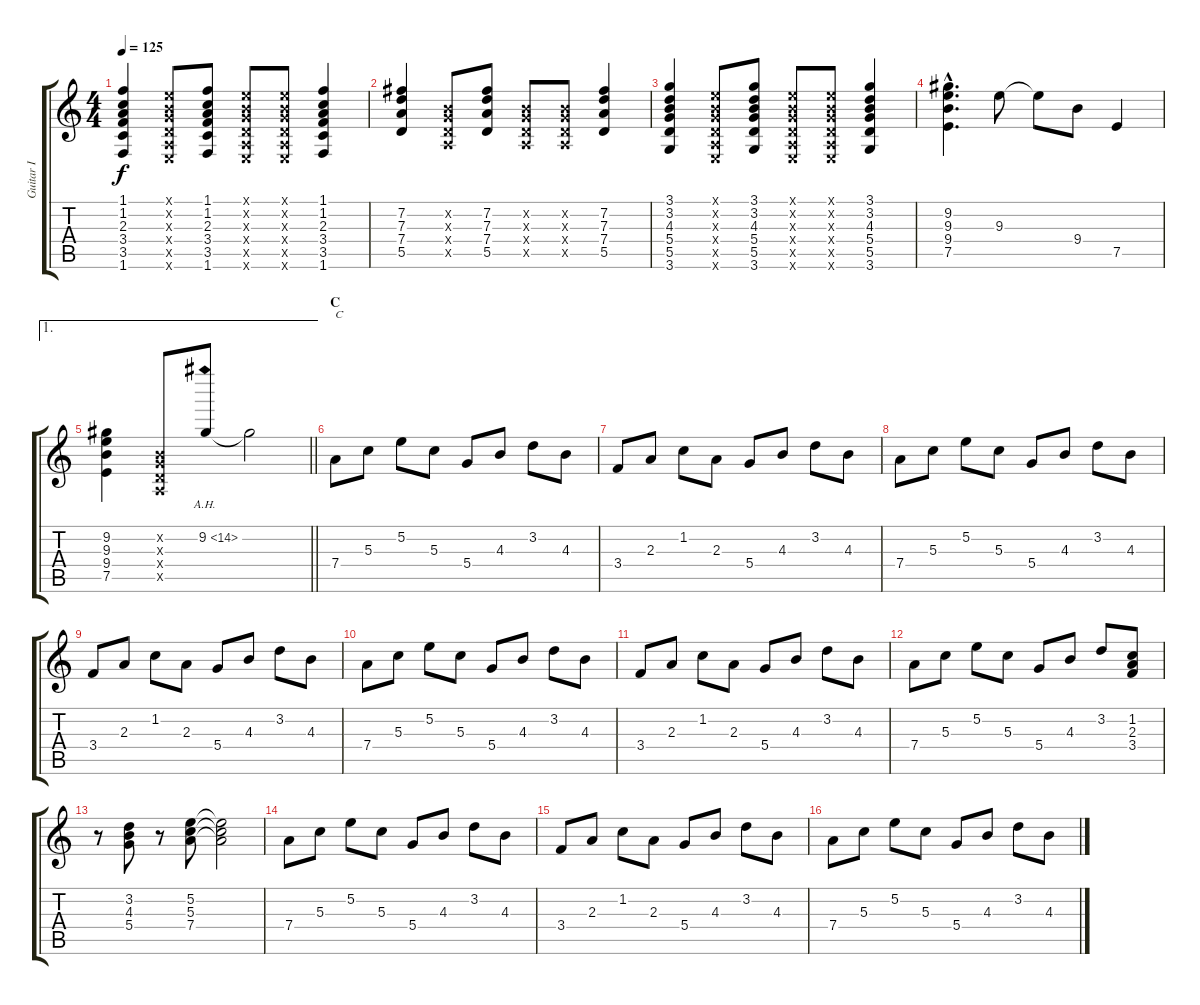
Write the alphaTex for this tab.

\track ("Guitar I" "Guitar I") {instrument overdrivenguitar}
\staff {score tabs}
\tuning (E4 B3 G3 D3 A2 E2) {hide}
\ts (4 4)
\tempo 125
\clef g2
\ks c
(1.1 1.2 2.3 3.4 3.5 1.6).4{dy f} (0.1{x} 0.2{x} 0.3{x} 0.4{x} 0.5{x} 0.6{x}).8 (1.1 1.2 2.3 3.4 3.5 1.6).8 (0.1{x} 0.2{x} 0.3{x} 0.4{x} 0.5{x} 0.6{x}).8 (0.1{x} 0.2{x} 0.3{x} 0.4{x} 0.5{x} 0.6{x}).8 (1.1 1.2 2.3 3.4 3.5 1.6).4 |
(7.2 7.3 7.4 5.5).4 (0.2{x} 0.3{x} 0.4{x} 0.5{x}).8 (7.2 7.3 7.4 5.5).8 (0.2{x} 0.3{x} 0.4{x} 0.5{x}).8 (0.2{x} 0.3{x} 0.4{x} 0.5{x}).8 (7.2 7.3 7.4 5.5).4 |
(3.1 3.2 4.3 5.4 5.5 3.6).4 (0.1{x} 0.2{x} 0.3{x} 0.4{x} 0.5{x} 0.6{x}).8 (3.1 3.2 4.3 5.4 5.5 3.6).8 (0.1{x} 0.2{x} 0.3{x} 0.4{x} 0.5{x} 0.6{x}).8 (0.1{x} 0.2{x} 0.3{x} 0.4{x} 0.5{x} 0.6{x}).8 (3.1 3.2 4.3 5.4 5.5 3.6).4 |
(9.2{hac} 9.3{hac} 9.4{hac} 7.5{hac}).4{d} 9.3.8 9.3{t}.8 9.4.8 7.5.4 |
\ae 1
\barLineRight lightlight
(9.2 9.3 9.4 7.5).4 (0.2{x} 0.3{x} 0.4{x} 0.5{x}).8 9.2{ah 5}.8 9.2{t}.2 |
\section ("" "C")
7.4.8{txt "C"} 5.3.8 5.2.8 5.3.8 5.4.8 4.3.8 3.2.8 4.3.8 |
3.4.8 2.3.8 1.2.8 2.3.8 5.4.8 4.3.8 3.2.8 4.3.8 |
7.4.8 5.3.8 5.2.8 5.3.8 5.4.8 4.3.8 3.2.8 4.3.8 |
3.4.8 2.3.8 1.2.8 2.3.8 5.4.8 4.3.8 3.2.8 4.3.8 |
7.4.8 5.3.8 5.2.8 5.3.8 5.4.8 4.3.8 3.2.8 4.3.8 |
3.4.8 2.3.8 1.2.8 2.3.8 5.4.8 4.3.8 3.2.8 4.3.8 |
7.4.8 5.3.8 5.2.8 5.3.8 5.4.8 4.3.8 3.2.8 (1.2 2.3 3.4).8 |
r.8 (3.2 4.3 5.4).8 r.8 (5.2 5.3 7.4).8 (5.2{t} 5.3{t} 7.4{t}).2 |
7.4.8 5.3.8 5.2.8 5.3.8 5.4.8 4.3.8 3.2.8 4.3.8 |
3.4.8 2.3.8 1.2.8 2.3.8 5.4.8 4.3.8 3.2.8 4.3.8 |
7.4.8 5.3.8 5.2.8 5.3.8 5.4.8 4.3.8 3.2.8 4.3.8
